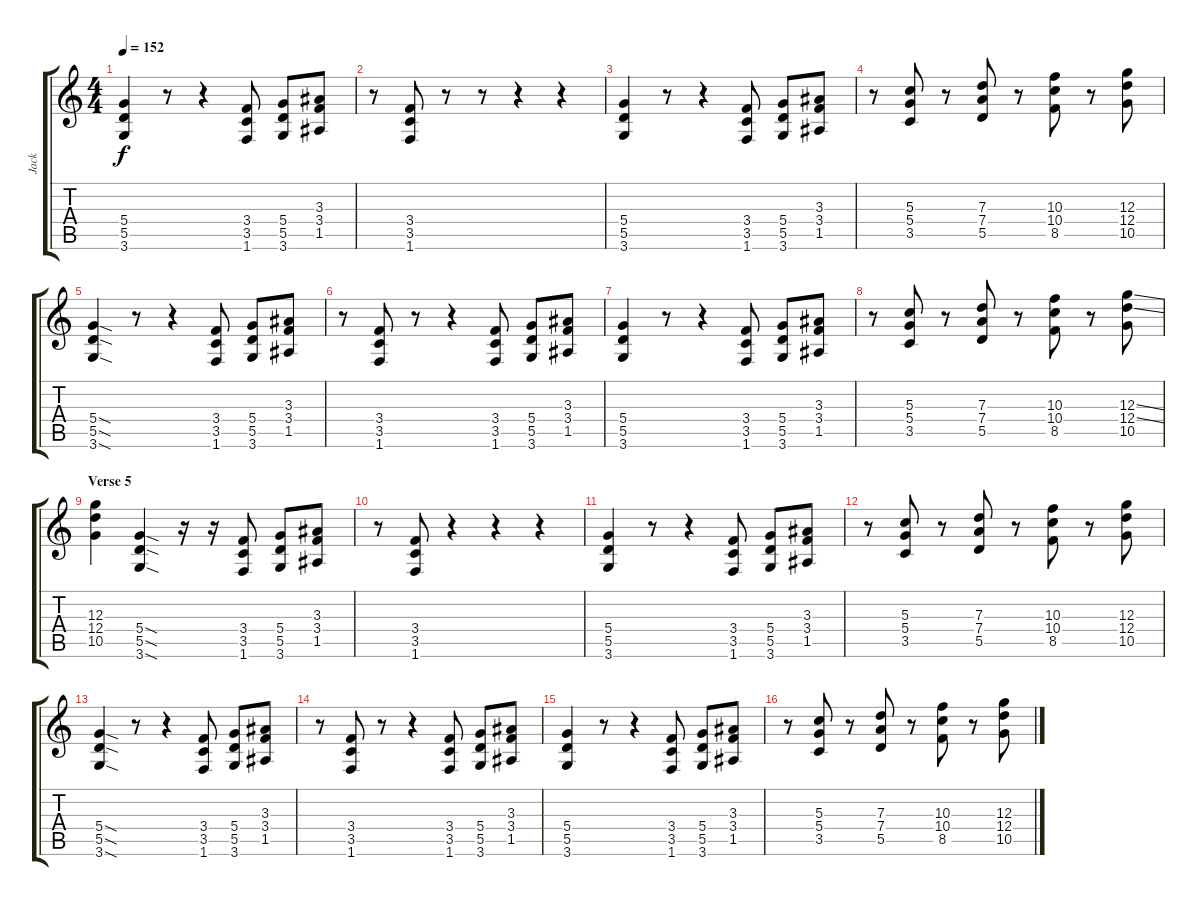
\track ("Jack" "Jack") {instrument distortionguitar}
\staff {score tabs}
\tuning (E4 B3 G3 D3 A2 E2) {hide}
\ts (4 4)
\tempo 152
\clef g2
\ks c
(5.4 5.5 3.6).4{dy f} r.8 r.4 (3.4 3.5 1.6).8 (5.4 5.5 3.6).8 (3.3 3.4 1.5).8 |
r.8 (3.4 3.5 1.6).8 r.8 r.8 r.4 r.4 |
(5.4 5.5 3.6).4 r.8 r.4 (3.4 3.5 1.6).8 (5.4 5.5 3.6).8 (3.3 3.4 1.5).8 |
r.8 (5.3 5.4 3.5).8 r.8 (7.3 7.4 5.5).8 r.8 (10.3 10.4 8.5).8 r.8 (12.3 12.4 10.5).8 |
(5.4{sod} 5.5{sod} 3.6{sod}).4 r.8 r.4 (3.4 3.5 1.6).8 (5.4 5.5 3.6).8 (3.3 3.4 1.5).8 |
r.8 (3.4 3.5 1.6).8 r.8 r.4 (3.4 3.5 1.6).8 (5.4 5.5 3.6).8 (3.3 3.4 1.5).8 |
(5.4 5.5 3.6).4 r.8 r.4 (3.4 3.5 1.6).8 (5.4 5.5 3.6).8 (3.3 3.4 1.5).8 |
r.8 (5.3 5.4 3.5).8 r.8 (7.3 7.4 5.5).8 r.8 (10.3 10.4 8.5).8 r.8 (12.3{ss} 12.4{ss} 10.5).8 |
\section ("" "Verse 5")
(12.3 12.4 10.5).4 (5.4{sod} 5.5{sod} 3.6{sod}).4 r.16 r.16 (3.4 3.5 1.6).8 (5.4 5.5 3.6).8 (3.3 3.4 1.5).8 |
r.8 (3.4 3.5 1.6).8 r.4 r.4 r.4 |
(5.4 5.5 3.6).4 r.8 r.4 (3.4 3.5 1.6).8 (5.4 5.5 3.6).8 (3.3 3.4 1.5).8 |
r.8 (5.3 5.4 3.5).8 r.8 (7.3 7.4 5.5).8 r.8 (10.3 10.4 8.5).8 r.8 (12.3 12.4 10.5).8 |
(5.4{sod} 5.5{sod} 3.6{sod}).4 r.8 r.4 (3.4 3.5 1.6).8 (5.4 5.5 3.6).8 (3.3 3.4 1.5).8 |
r.8 (3.4 3.5 1.6).8 r.8 r.4 (3.4 3.5 1.6).8 (5.4 5.5 3.6).8 (3.3 3.4 1.5).8 |
(5.4 5.5 3.6).4 r.8 r.4 (3.4 3.5 1.6).8 (5.4 5.5 3.6).8 (3.3 3.4 1.5).8 |
r.8 (5.3 5.4 3.5).8 r.8 (7.3 7.4 5.5).8 r.8 (10.3 10.4 8.5).8 r.8 (12.3 12.4 10.5).8
